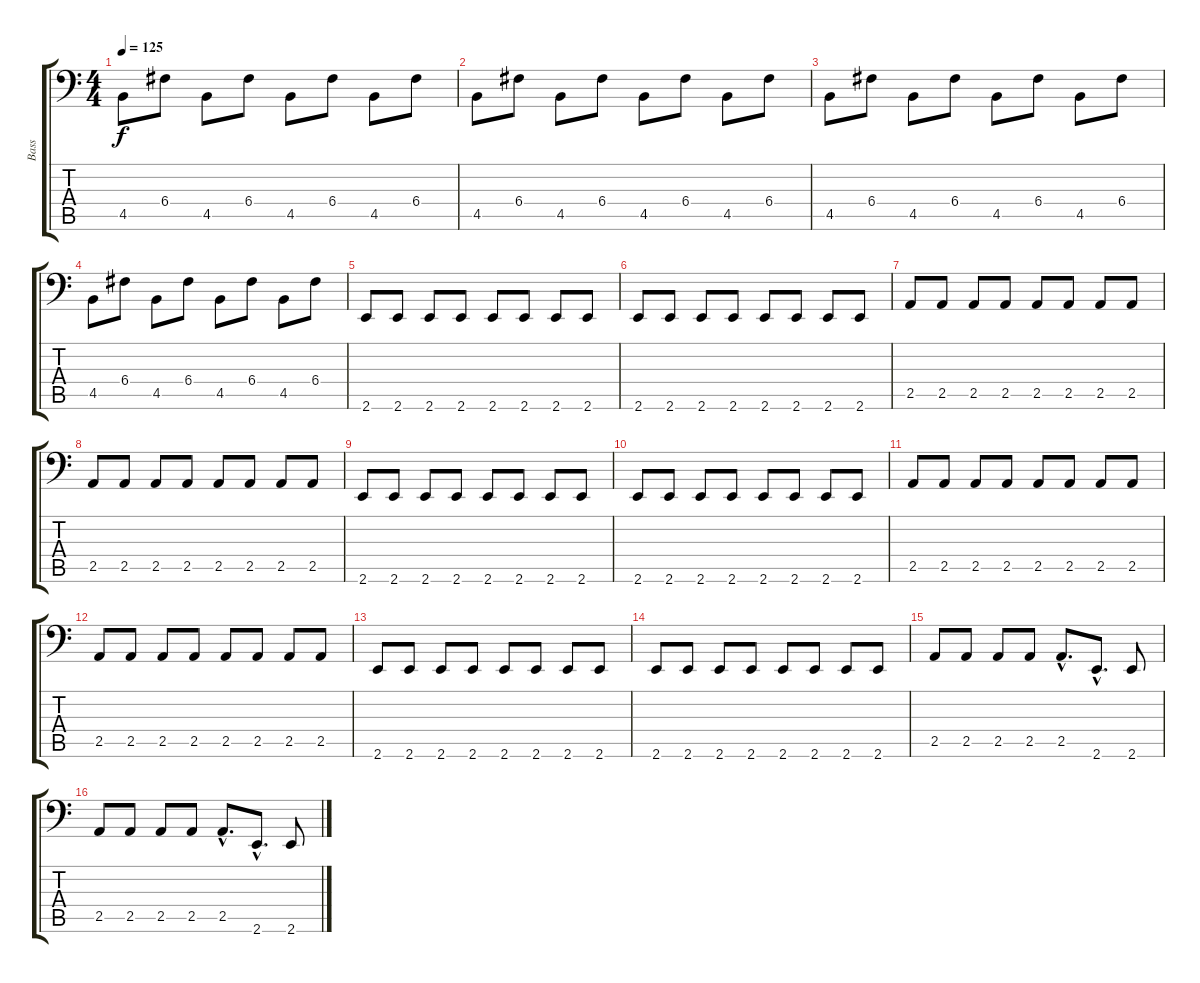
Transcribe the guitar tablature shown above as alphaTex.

\track ("Bass" "Bass") {instrument electricbassfinger}
\staff {score tabs}
\tuning (D3 A2 F2 C2 G1 D1) {hide}
\ts (4 4)
\tempo 125
\clef f4
\ks c
4.5.8{dy f instrument electricbassfinger} 6.4.8 4.5.8 6.4.8 4.5.8 6.4.8 4.5.8 6.4.8 |
4.5.8 6.4.8 4.5.8 6.4.8 4.5.8 6.4.8 4.5.8 6.4.8 |
4.5.8 6.4.8 4.5.8 6.4.8 4.5.8 6.4.8 4.5.8 6.4.8 |
4.5.8 6.4.8 4.5.8 6.4.8 4.5.8 6.4.8 4.5.8 6.4.8 |
2.6.8 2.6.8 2.6.8 2.6.8 2.6.8 2.6.8 2.6.8 2.6.8 |
2.6.8 2.6.8 2.6.8 2.6.8 2.6.8 2.6.8 2.6.8 2.6.8 |
2.5.8 2.5.8 2.5.8 2.5.8 2.5.8 2.5.8 2.5.8 2.5.8 |
2.5.8 2.5.8 2.5.8 2.5.8 2.5.8 2.5.8 2.5.8 2.5.8 |
2.6.8 2.6.8 2.6.8 2.6.8 2.6.8 2.6.8 2.6.8 2.6.8 |
2.6.8 2.6.8 2.6.8 2.6.8 2.6.8 2.6.8 2.6.8 2.6.8 |
2.5.8 2.5.8 2.5.8 2.5.8 2.5.8 2.5.8 2.5.8 2.5.8 |
2.5.8 2.5.8 2.5.8 2.5.8 2.5.8 2.5.8 2.5.8 2.5.8 |
2.6.8 2.6.8 2.6.8 2.6.8 2.6.8 2.6.8 2.6.8 2.6.8 |
2.6.8 2.6.8 2.6.8 2.6.8 2.6.8 2.6.8 2.6.8 2.6.8 |
2.5.8 2.5.8 2.5.8 2.5.8 2.5{hac}.8{d} 2.6{hac}.8{d} 2.6.8 |
2.5.8 2.5.8 2.5.8 2.5.8 2.5{hac}.8{d} 2.6{hac}.8{d} 2.6.8
